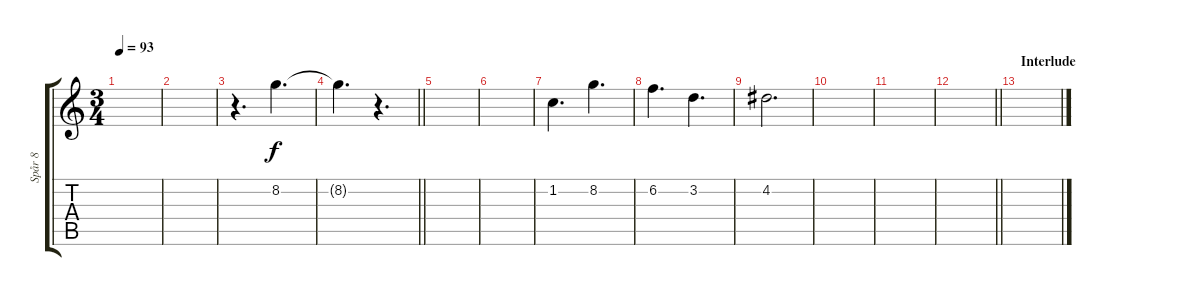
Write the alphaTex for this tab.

\track ("Spår 8" "Spår 8") {instrument overdrivenguitar}
\staff {score tabs}
\tuning (E4 B3 G3 D3 A2 E2) {hide}
\ts (3 4)
\tempo 93
\clef g2
\ks c
|
|
r.4{d} 8.2.4{d} |
\barLineRight lightlight
8.2{t}.4{d} r.4{d} |
|
|
1.2.4{d} 8.2.4{d} |
6.2.4{d} 3.2.4{d} |
4.2.2{d} |
|
|
\barLineRight lightlight
|
\section ("" "Interlude")
